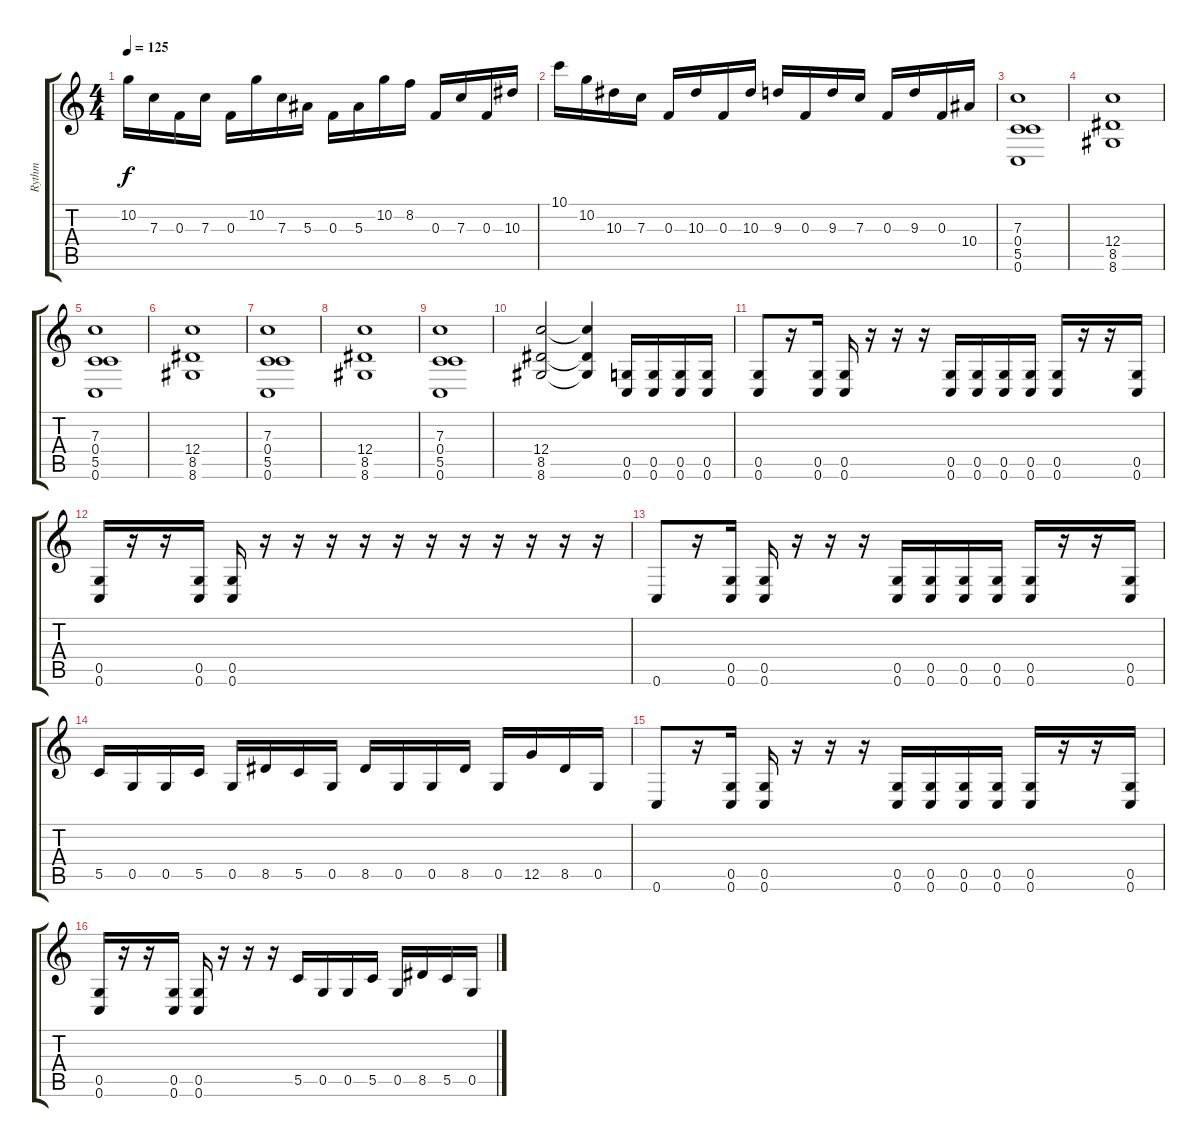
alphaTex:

\track ("Rythm" "Rythm") {instrument distortionguitar}
\staff {score tabs}
\tuning (D4 A3 F3 C3 G2 C2) {hide}
\ts (4 4)
\tempo 125
\clef g2
\ks c
10.2.16{dy f} 7.3.16 0.3.16 7.3.16 0.3.16 10.2.16 7.3.16 5.3.16 0.3.16 5.3.16 10.2.16 8.2.16 0.3.16 7.3.16 0.3.16 10.3.16 |
10.1.16 10.2.16 10.3.16 7.3.16 0.3.16 10.3.16 0.3.16 10.3.16 9.3.16 0.3.16 9.3.16 7.3.16 0.3.16 9.3.16 0.3.16 10.4.16 |
(7.3 0.4 5.5 0.6).1 |
(12.4 8.5 8.6).1 |
(7.3 0.4 5.5 0.6).1 |
(12.4 8.5 8.6).1 |
(7.3 0.4 5.5 0.6).1 |
(12.4 8.5 8.6).1 |
(7.3 0.4 5.5 0.6).1 |
(12.4 8.5 8.6).2 (12.4{t} 8.5{t} 8.6{t}).4 (0.5 0.6).16 (0.5 0.6).16 (0.5 0.6).16 (0.5 0.6).16 |
(0.5 0.6).8 r.16 (0.5 0.6).16 (0.5 0.6).16 r.16 r.16 r.16 (0.5 0.6).16 (0.5 0.6).16 (0.5 0.6).16 (0.5 0.6).16 (0.5 0.6).16 r.16 r.16 (0.5 0.6).16 |
(0.5 0.6).16 r.16 r.16 (0.5 0.6).16 (0.5 0.6).16 r.16 r.16 r.16 r.16 r.16 r.16 r.16 r.16 r.16 r.16 r.16 |
0.6.8 r.16 (0.5 0.6).16 (0.5 0.6).16 r.16 r.16 r.16 (0.5 0.6).16 (0.5 0.6).16 (0.5 0.6).16 (0.5 0.6).16 (0.5 0.6).16 r.16 r.16 (0.5 0.6).16 |
5.5.16 0.5.16 0.5.16 5.5.16 0.5.16 8.5.16 5.5.16 0.5.16 8.5.16 0.5.16 0.5.16 8.5.16 0.5.16 12.5.16 8.5.16 0.5.16 |
0.6.8 r.16 (0.5 0.6).16 (0.5 0.6).16 r.16 r.16 r.16 (0.5 0.6).16 (0.5 0.6).16 (0.5 0.6).16 (0.5 0.6).16 (0.5 0.6).16 r.16 r.16 (0.5 0.6).16 |
(0.5 0.6).16 r.16 r.16 (0.5 0.6).16 (0.5 0.6).16 r.16 r.16 r.16 5.5.16 0.5.16 0.5.16 5.5.16 0.5.16 8.5.16 5.5.16 0.5.16
